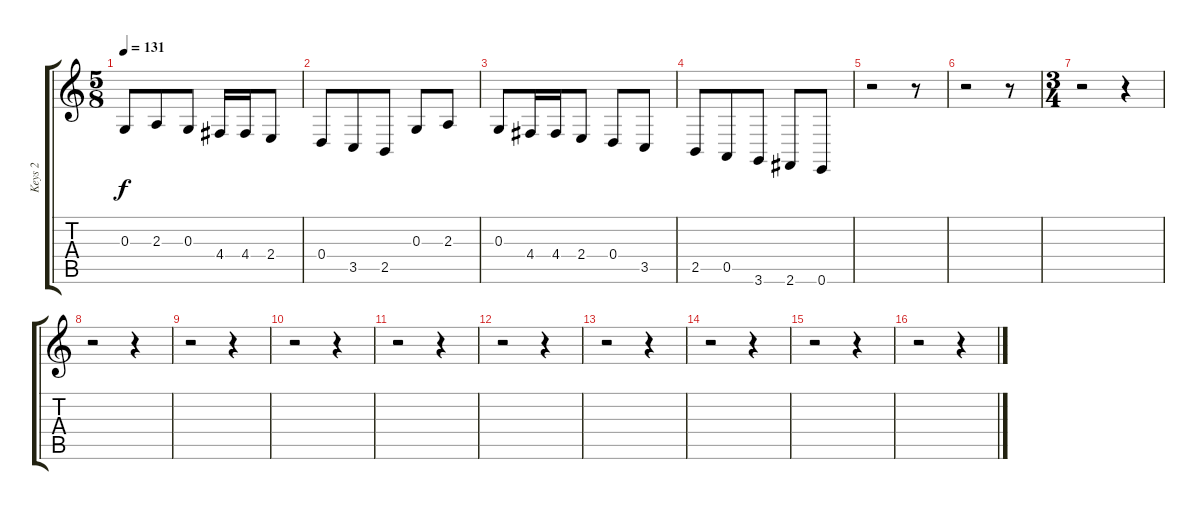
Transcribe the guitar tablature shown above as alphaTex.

\track ("Keys 2" "Keys 2") {instrument rockorgan}
\staff {score tabs}
\tuning (E4 B3 G3 D3 A2 E2) {hide}
\ts (5 8)
\tempo 131
\clef g2
\ks c
0.3.8{dy f} 2.3.8 0.3.8 4.4.16 4.4.16 2.4.8 |
0.4.8 3.5.8 2.5.8 0.3.8 2.3.8 |
0.3.8 4.4.16 4.4.16 2.4.8 0.4.8 3.5.8 |
2.5.8 0.5.8 3.6.8 2.6.8 0.6.8 |
r.2 r.8 |
r.2 r.8 |
\ts (3 4)
r.2 r.4 |
r.2 r.4 |
r.2 r.4 |
r.2 r.4 |
r.2 r.4 |
r.2 r.4 |
r.2 r.4 |
r.2 r.4 |
r.2 r.4 |
r.2 r.4
